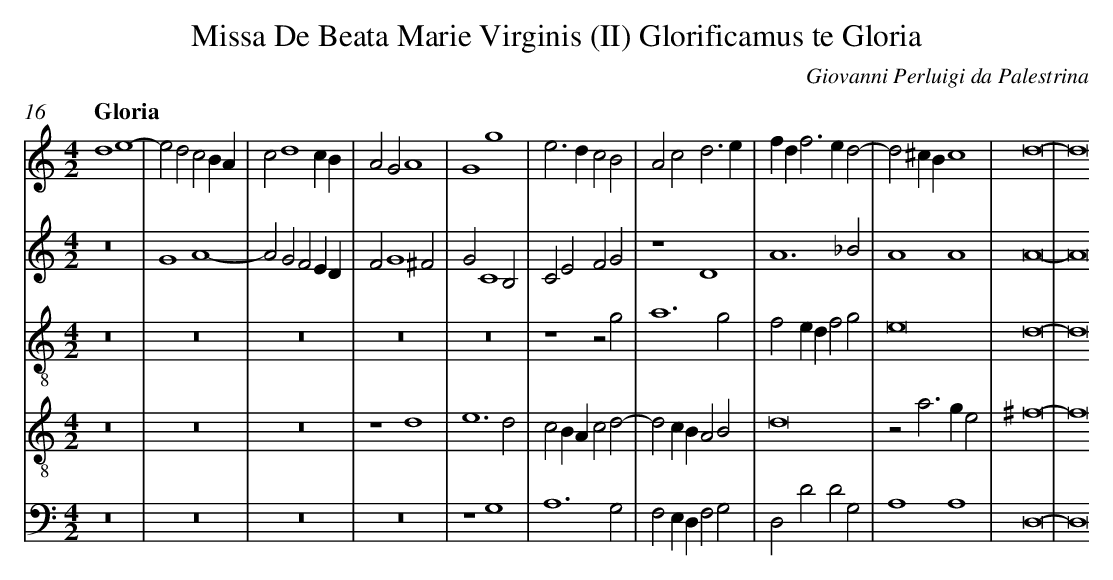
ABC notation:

X:1
T: Missa De Beata Marie Virginis (II) Glorificamus te Gloria
C: Giovanni Perluigi da Palestrina
L: 1/4
M: 4/2
Q: "Gloria"
V: 1 clef=treble
V: 2 clef=treble
V: 3 clef=treble-8
V: 4 clef=treble-8
V: 5 clef=bass
K: C
[V:1] d4e4- |
[V:2] z8 |
[V:3] z8 |
[V:4] z8 |
[V:5] z8 |
[V:1] e2d2c2BA |
[V:2] G4A4- |
[V:3] z8 |
[V:4] z8 |
[V:5] z8 |
[V:1] c2d4cB |
[V:2] A2G2F2ED |
[V:3] z8 |
[V:4] z8 |
[V:5] z8 |
[V:1] A2G2A4 |
[V:2] F2G4^F2 |
[V:3] z8 |
[V:4] z4d4 |
[V:5] z8 |
[V:1] G4g4 |
[V:2] G2C4B,2 |
[V:3] z8 |
[V:4] e6d2 |
[V:5] z4G,4 |
[V:1] e2>d2c2B2 |
[V:2] C2E2F2G2 |
[V:3] z4z2g2 |
[V:4] c2BAc2d2- |
[V:5] A,6G,2 |
[V:1] A2c2d3e |
[V:2] z4D4 |
[V:3] a6g2 |
[V:4] d2cBA2B2 |
[V:5] F,2E,D,F,2G,2 |
[V:1] fd2<f2ed2- |
[V:2] A6_B2 |
[V:3] f2edf2g2 |
[V:4] d8 |
[V:5] D,2D2D2G,2 |
[V:1] d2^cBc4 |
[V:2] A4A4 |
[V:3] e8 |
[V:4] z2a2>g2e2 |
[V:5] A,4A,4 |
[V:1] d8- |
[V:2] A8- |
[V:3] d8- |
[V:4] ^f8- |
[V:5] D,8- |
[V:1] d8
[V:2] A8
[V:3] d8
[V:4] f8
[V:5] D,8
